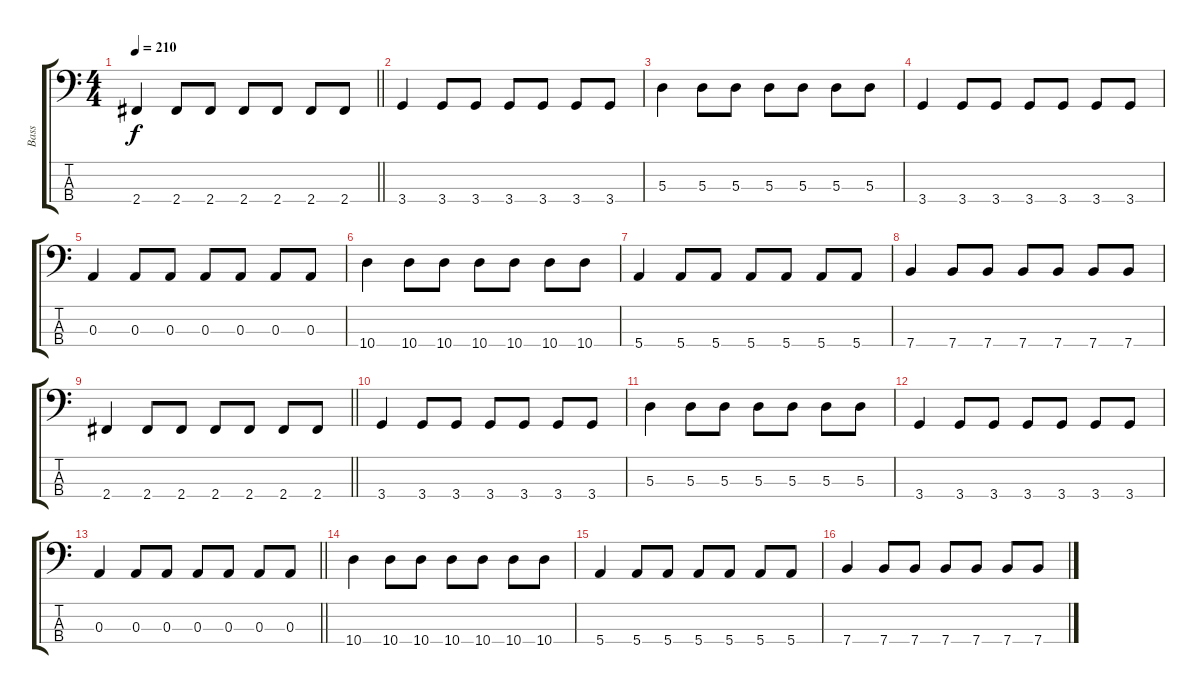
\track ("Bass" "Bass") {instrument electricbassfinger}
\staff {score tabs}
\tuning (G2 D2 A1 E1) {hide}
\ts (4 4)
\tempo 210
\clef f4
\barLineRight lightlight
\ks c
2.4.4{dy f} 2.4.8 2.4.8 2.4.8 2.4.8 2.4.8 2.4.8 |
3.4.4 3.4.8 3.4.8 3.4.8 3.4.8 3.4.8 3.4.8 |
5.3.4 5.3.8 5.3.8 5.3.8 5.3.8 5.3.8 5.3.8 |
3.4.4 3.4.8 3.4.8 3.4.8 3.4.8 3.4.8 3.4.8 |
0.3.4 0.3.8 0.3.8 0.3.8 0.3.8 0.3.8 0.3.8 |
10.4.4 10.4.8 10.4.8 10.4.8 10.4.8 10.4.8 10.4.8 |
5.4.4 5.4.8 5.4.8 5.4.8 5.4.8 5.4.8 5.4.8 |
7.4.4 7.4.8 7.4.8 7.4.8 7.4.8 7.4.8 7.4.8 |
\barLineRight lightlight
2.4.4 2.4.8 2.4.8 2.4.8 2.4.8 2.4.8 2.4.8 |
3.4.4 3.4.8 3.4.8 3.4.8 3.4.8 3.4.8 3.4.8 |
5.3.4 5.3.8 5.3.8 5.3.8 5.3.8 5.3.8 5.3.8 |
3.4.4 3.4.8 3.4.8 3.4.8 3.4.8 3.4.8 3.4.8 |
\barLineRight lightlight
0.3.4 0.3.8 0.3.8 0.3.8 0.3.8 0.3.8 0.3.8 |
\section ("" "")
10.4.4 10.4.8 10.4.8 10.4.8 10.4.8 10.4.8 10.4.8 |
5.4.4 5.4.8 5.4.8 5.4.8 5.4.8 5.4.8 5.4.8 |
7.4.4 7.4.8 7.4.8 7.4.8 7.4.8 7.4.8 7.4.8
